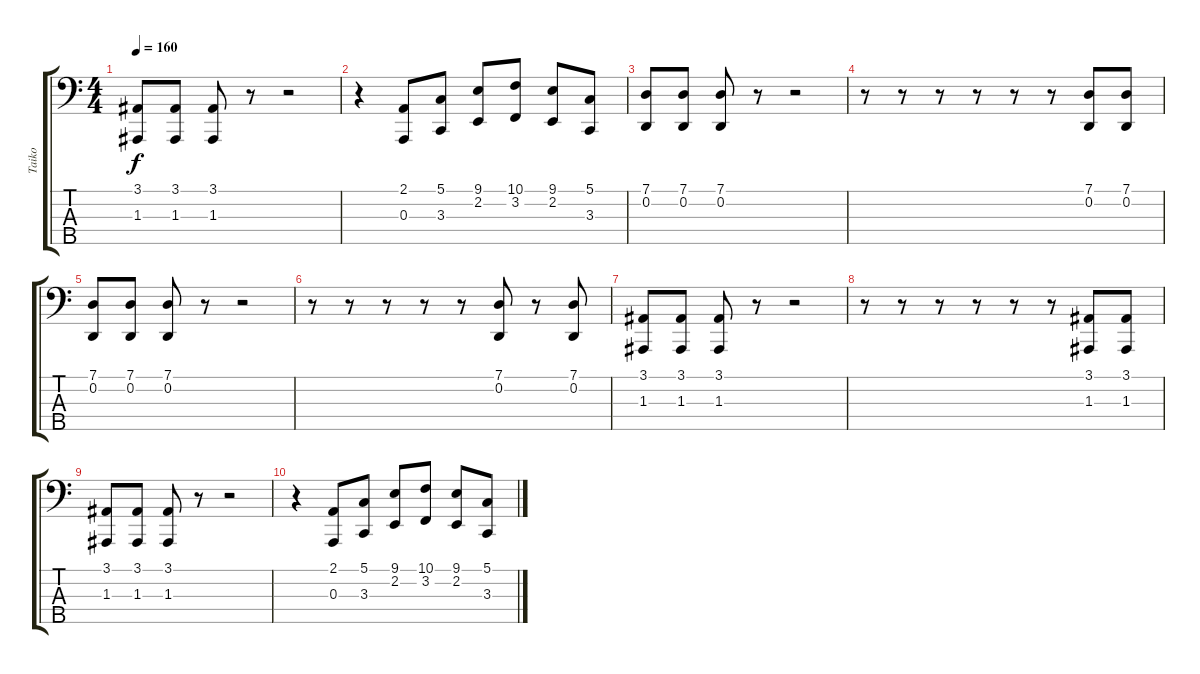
\track ("Taiko" "Taiko") {instrument taikodrum}
\staff {score tabs}
\tuning (G2 D2 A1 E1 B0) {hide}
\ts (4 4)
\tempo 160
\clef f4
\ks c
(3.1 1.3).8{dy f} (3.1 1.3).8 (3.1 1.3).8 r.8 r.2 |
r.4 (2.1 0.3).8 (5.1 3.3).8 (9.1 2.2).8 (10.1 3.2).8 (9.1 2.2).8 (5.1 3.3).8 |
(7.1 0.2).8 (7.1 0.2).8 (7.1 0.2).8 r.8 r.2 |
r.8 r.8 r.8 r.8 r.8 r.8 (7.1 0.2).8 (7.1 0.2).8 |
(7.1 0.2).8 (7.1 0.2).8 (7.1 0.2).8 r.8 r.2 |
r.8 r.8 r.8 r.8 r.8 (7.1 0.2).8 r.8 (7.1 0.2).8 |
(3.1 1.3).8 (3.1 1.3).8 (3.1 1.3).8 r.8 r.2 |
r.8 r.8 r.8 r.8 r.8 r.8 (3.1 1.3).8 (3.1 1.3).8 |
(3.1 1.3).8 (3.1 1.3).8 (3.1 1.3).8 r.8 r.2 |
r.4 (2.1 0.3).8 (5.1 3.3).8 (9.1 2.2).8 (10.1 3.2).8 (9.1 2.2).8 (5.1 3.3).8
